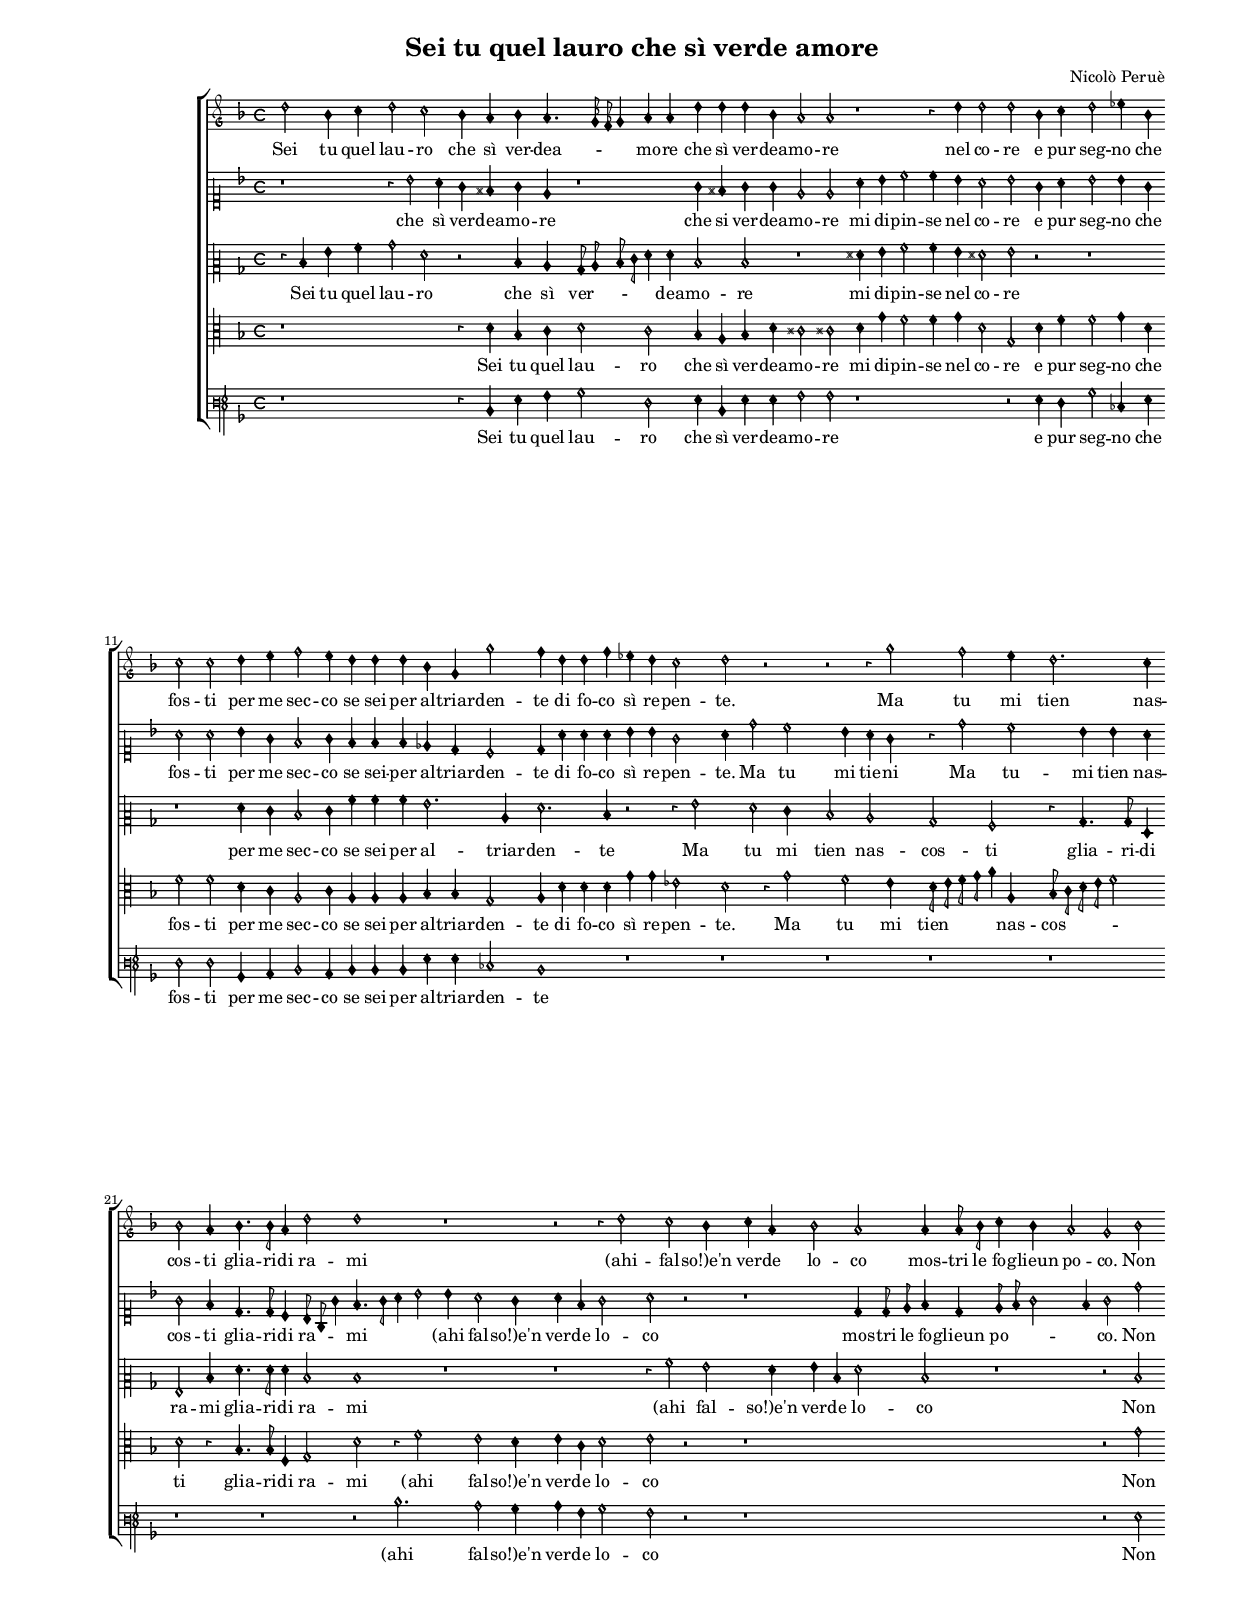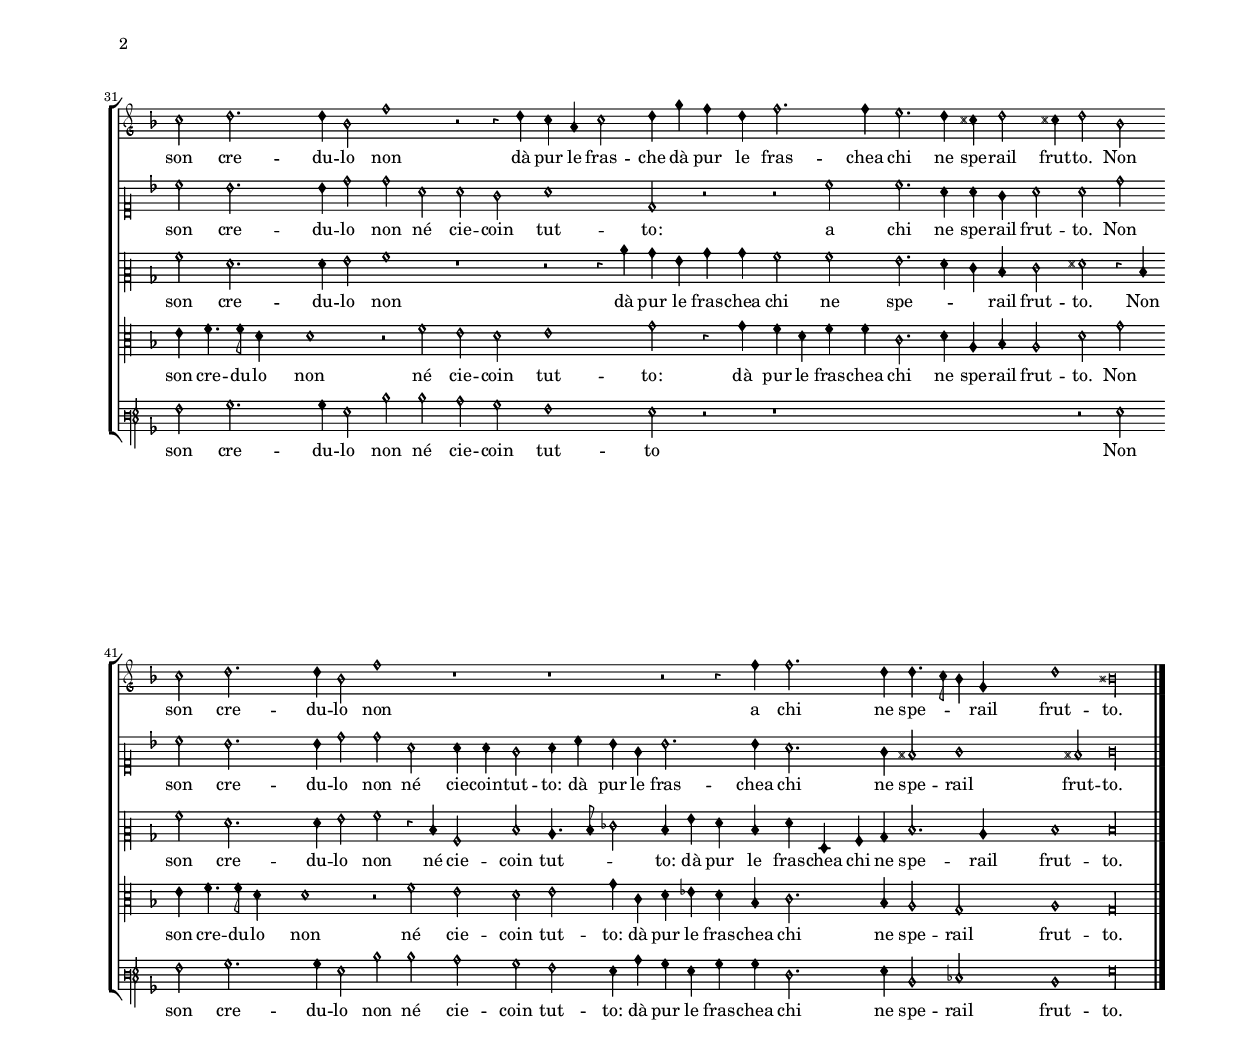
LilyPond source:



\version "2.12.0"







#(set-default-paper-size "a4")



\paper {
 top-system-spacing #'basic-distance = #10
  system-system-spacing #'basic-distance = #25
  last-bottom-spacing #'basic-distance = #10


  line-width    = 177.185\mm

  left-margin   = 20.0688\mm

  top-margin    = 12.7464\mm

  bottom-margin = 12.7464\mm

  %%indent = 0 \mm
 
  %%set to ##t if your score is less than one page:
 
  ragged-last-bottom = ##t
 
  ragged-bottom = ##f
 
  %% system-separator-markup = \slashSeparator 
  
}





\header {

    title = "Sei tu quel lauro che sì verde amore"

    composer = "Nicolò Peruè"
    
}





AvoiceAA = \relative c'{

\set Score.defaultBarType = "empty"
\override Staff.TimeSignature #'style = #'neomensural
\override Staff.Accidental #'glyph-name-alist = #alteration-mensural-glyph-name-alist
\override Stem #'flag-style = #'mensural
\override Stem #'thickness = #1.0
   \override Voice.NoteHead #'style = #'petrucci
\override Voice.Rest #'style = #'neomensural
\override Score.SpacingSpanner #'spacing-increment = #1.0 % tight spacing     
%% esto se usa para omitir el corchete   override Score.SystemStartBracket #'transparent = ##t
    \clef "petrucci-g"
    \key f \major 
   
 
    \key f \major 
   
 
    \time 4/4
     \autoBeamOff

 
    d'2 bes4 c      | % 1

    d2 c      | % 2

\cadenzaOn
    bes4 a bes a4. 
\cadenzaOff
        | % 3

    s8 g16 f g4 a a      | % 4
  
  d d d bes         | % 5
 
\set Score.currentBarNumber = #6
   a2 a      | % 6
 
   r1  | % 

    r4 d d2      | % 8
 
   d bes4 c      | % 9
 
   d2 ees4 bes         | % 10
  
\set Score.currentBarNumber = #11
  c2 c      | % 11
  
  d4 e f2      | % 12
  
  e4 d d d      | % 13
 
   bes g g'2      | % 14
 
   f4 d d f         | % 15
 
\set Score.currentBarNumber = #16
\cadenzaOn
   ees d c2  s4 
\cadenzaOff
      | % 16
 
\cadenzaOn
   d2 r  s4 
 \cadenzaOff
     | % 17
 
\cadenzaOn
   r2 r4 g2 
     \cadenzaOff
    | % 18
 
\cadenzaOn
   s4 f2 ees4 s4 
     \cadenzaOff
    | % 19
 
   d2. c4         | % 20
 
\set Score.currentBarNumber = #21
\cadenzaOn
   bes2 a4 bes4. 
     \cadenzaOff
     | % 21
 
   s8 bes a4 d2      | % 22
 
\cadenzaOn
   d1  s4 
     \cadenzaOff
    | % 23
 
   r1  | % 

\cadenzaOn
    r2 r4 d2 
   \cadenzaOff
         | % 25
 
\set Score.currentBarNumber = #26
\cadenzaOn
   s4 c2 bes4  s4 
   \cadenzaOff
     | % 26
 
   c a bes2      | % 27
 
   a a4 a8 bes      | % 28
 
   c4 bes a2      | % 29
 
   g bes         | % 30
  
\set Score.currentBarNumber = #31
\cadenzaOn
  c d2. 
    \cadenzaOff
     | % 31
  
  s4 d bes2      | % 32
 
   f'1      | % 33
 
   r2 r4 d      | % 34
 
   c a c2         | % 35
 
\set Score.currentBarNumber = #36
   d4 g f d      | % 36
 
   f2. f4      | % 37
 
   e2. d4      | % 38
 
   cis d2 cis!4      | % 39
 
   d2 bes         | % 40
 
\set Score.currentBarNumber = #41
\cadenzaOn
   c d2. 
     \cadenzaOff
     | % 41
  
  s4 d bes2      | % 42
 
   f'1      | % 43
  
  r1   | % 

 r1     | % 45
\set Score.currentBarNumber = #46
    r2 r4 f      | % 46
 
   f2. d4      | % 47
 
\cadenzaOn
  d4. c8 bes4 g s2 
     \cadenzaOff
     | % 48
 
   d'1     | % 49
 
   bis\longa  \bar "|." 
\override Staff.BarLine #'transparent = ##f

}% end of last bar in partorvoice

 







AvoiceBA = \relative c'{

     \override Staff.TimeSignature #'style = #'neomensural
\override Staff.Accidental #'glyph-name-alist = #alteration-mensural-glyph-name-alist
\override Stem #'flag-style = #'mensural
\override Stem #'thickness = #1.0
   \override Voice.NoteHead #'style = #'petrucci
\override Voice.Rest #'style = #'neomensural  
\override Score.SpacingSpanner #'spacing-increment = #1.0 % tight spacing     
  \clef "petrucci-c1"
    \key f \major 
   
 
    \key f \major 
   
 
    \time 4/4
\autoBeamOff

 
    r1  | % 
 
   r4 bes'2 a4      | % 2

\cadenzaOn
    g fis g e  s8 
\cadenzaOff
      | % 3
 
   r1  | % 

    g4 fis g g      | % 5
 
   e2 e      | % 6
 
   a4 bes c2      | % 7
 
   c4 bes a2      | % 8
 
   bes g4 a      | % 9
 
   bes2 bes4 g      | % 10
 
   a2 a      | % 11
 
   bes4 g f2      | % 12
  
  g4 f f f      | % 13
 
   ees d c2      | % 14
   
 d4 a' a a      | % 15
  
\cadenzaOn
  bes bes g2  s4 
\cadenzaOff
       | % 16
  
\cadenzaOn
  a4 d2 c2 
   \cadenzaOff
    | % 17
  
\cadenzaOn
  s4 bes a g s4 
      \cadenzaOff
    | % 18
 
\cadenzaOn
   r d'2 c2 
        \cadenzaOff
      | % 19
 
   s4 bes bes a      | % 20
 
\cadenzaOn
   g2 f4 d4. 
      \cadenzaOff
     | % 21
 
   s8 d c4 bes8 g g'4      | % 22
 
\cadenzaOn
  f4. g8 a4 bes2 
    \cadenzaOff
         | % 23
 
   bes4 a2 g4      | % 24
 
\cadenzaOn
   a f g2  s4 
   \cadenzaOff
     | % 25
 
\cadenzaOn
   a2 r   s4 
   \cadenzaOff
    | % 26
 
   r1  | % 
 
   d,4 d8 e f4 d      | % 28
 
   e8 f g2 f4      | % 29
  
  g2 d'      | % 30
 
\cadenzaOn
   c bes2. 
    \cadenzaOff
    | % 31
 
   s4 bes d2      | % 32
 
   d a      | % 33
 
   a g      | % 34
  
  a1      | % 35
  
  d,2 r      | % 36
 
   r c'      | % 37
 
   c2. a4      | % 38
 
   a g a2      | % 39
 
   a d      | % 40
 
\cadenzaOn
   c bes2. 
    \cadenzaOff
      | % 41
  
  s4 bes d2      | % 42
 
   d a      | % 43
 
   a4 a g2      | % 44
 
   a4 c bes g      | % 45
 
   bes2. bes4      | % 46
 
   a2. g4      | % 47
 
\cadenzaOn
   fis2 g1 
      \cadenzaOff
  | % 48
 
   s2 fis!      | % 49
 
   g\longa  \bar "|." 

\override Staff.BarLine #'transparent = ##f
}% end of last bar in partorvoice

 





AvoiceCA = \relative c{

\override Staff.TimeSignature #'style = #'neomensural
\override Staff.Accidental #'glyph-name-alist = #alteration-mensural-glyph-name-alist
\override Stem #'flag-style = #'mensural
\override Stem #'thickness = #1.0
   \override Voice.NoteHead #'style = #'petrucci
\override Voice.Rest #'style = #'neomensural
\override Score.SpacingSpanner #'spacing-increment = #1.0 % tight spacing     
    \clef "petrucci-c2"
   
    \key f \major 
   
 
    \key f \major 
   
 
    \time 4/4
\autoBeamOff

 
    r4 d' g a      | % 1
 
   bes2 f      | % 2
  
\cadenzaOn
  r d4 c s8 
\cadenzaOff
       | % 3
 
   bes8 c d e f4 f      | % 4

    d2 d      | % 5
  
  r1  | % 
 
   fis4 g a2      | % 7
 
   a4 g fis2      | % 8
  
  g r      | % 9
  
  r1  | % 
 
  r1 | % 11
   f4 e d2      | % 12
 
   e4 a a a      | % 13

    g2. c,4      | % 14

    f2. d4      | % 15
 
\cadenzaOn
   r2 r4 g2 
\cadenzaOff
         | % 16
 
\cadenzaOn
   s4 f2 e4  s4 
 \cadenzaOff
     | % 17
 
\cadenzaOn
   d2 c s4 
    \cadenzaOff
     | % 18
 
\cadenzaOn
   bes2 a s4 
   \cadenzaOff
     | % 19
 
   r4 bes4. bes8 f4      | % 20
 
\cadenzaOn
   g2 d'4 f4. 
      \cadenzaOff
    | % 21
 
   s8 f f4 d2      | % 22
 
\cadenzaOn
   d1  s4 
       \cadenzaOff
    | % 23
 
   r1  | % 
 
\cadenzaOn
   r1 s4 
   \cadenzaOff
   | % 25
\cadenzaOn
   r4 a'2 g2 
      \cadenzaOff
     | % 26
 
   s4 f g d      | % 27
 
   f2 d      | % 28
 
   r1  | % 
 
   r2 d      | % 30
 
\cadenzaOn
   a' f2. 
     \cadenzaOff
     | % 31
 
   s4 f g2      | % 32
  
  a1      | % 33
  
  r1  | % 

    r2 r4 c      | % 35
  
  bes g bes bes      | % 36
 
   a2 a      | % 37
 
   g2. f4      | % 38
 
   e d e2      | % 39
 
  fis r4 d      | % 40
 
 \cadenzaOn
  a'2 f2. 
     \cadenzaOff
     | % 41
 
   s4 f g2      | % 42
  
  a r4 d,      | % 43
 
   a2 d      | % 44
  
  c4. d8 ees2      | % 45

    d4 g f d      | % 46
 
   f f, a bes      | % 47
 
 \cadenzaOn
   d2. c4  s2 
    \cadenzaOff
    | % 48
  
  d1     | % 49
 
   d\longa  \bar "|." 
\override Staff.BarLine #'transparent = ##f
}% end of last bar in partorvoice

 






AvoiceDA = \relative c{

   \override Staff.TimeSignature #'style = #'neomensural
\override Staff.Accidental #'glyph-name-alist = #alteration-mensural-glyph-name-alist
\override Stem #'flag-style = #'mensural
\override Stem #'thickness = #1.0
   \override Voice.NoteHead #'style = #'petrucci
\override Voice.Rest #'style = #'neomensural
\override Score.SpacingSpanner #'spacing-increment = #1.0 % tight spacing     
    \clef "petrucci-c3"


    \key f \major 
   
 
    \key f \major 
   
 
    \time 4/4 
 
\autoBeamOff

   r1 *2  | % 

\cadenzaOn
    r4 d' bes c  s8 
\cadenzaOff
      | % 3
 
   d2 c      | % 4
 
   bes4 a bes d      | % 5
 
   cis2 cis!      | % 6
 
   d4 g f2      | % 7
  
  f4 g d2      | % 8
  
  g, d'4 f      | % 9
 
   f2 g4 d      | % 10
 
   f2 f      | % 11
 
   d4 c a2      | % 12
 
   c4 a a a      | % 13
 
   bes bes g2      | % 14
 
   a4 d d d      | % 15
 
\cadenzaOn
   g g ees2  s4 
\cadenzaOff
       | % 16
 
\cadenzaOn
   d2 r4 g2 
   \cadenzaOff
    | % 17
 
\cadenzaOn
   s4 f2 ees4  s4 
    \cadenzaOff
    | % 18
 
 \cadenzaOn
  d8 ees f g a4 a,  s4 
    \cadenzaOff
     | % 19
 
   bes8 c d ees f2      | % 20
 
 \cadenzaOn
   d r4 bes4. 
     \cadenzaOff
      | % 21
 
   s8 bes f4 g2      | % 22
 
 \cadenzaOn
   d' r4 f2 
      \cadenzaOff
     | % 23
 
   s4 e2 d4      | % 24
  
 \cadenzaOn
  e c d2  s4 
       \cadenzaOff
     | % 25

 \cadenzaOn
    e2 r  s4 
  \cadenzaOff
     | % 26
  
  r1 *3  | % 
  
  r2 g      | % 30
  
\cadenzaOn
  e4 f4. f8 d4 s4 
   \cadenzaOff
    | % 31

    d1      | % 32
 
   r2 f      | % 33
 
   e d      | % 34
 
   e1      | % 35
 
   g2 r4 g      | % 36
  
  f d f f      | % 37
 
   c2. d4      | % 38
 
   a bes a2      | % 39
 
   d g      | % 40
 
\cadenzaOn
   e4 f4. f8 d4 s4 
     \cadenzaOff
   | % 41
 
   d1      | % 42
 
   r2 f      | % 43
  
  e d      | % 44
 
   e g4 c,      | % 45
 
   d ees d bes      | % 46
 
   c2. bes4      | % 47
 
\cadenzaOn
   a2 g s2 
    \cadenzaOff
     | % 48
 
   a1     | % 49
 
   g\longa  \bar "|." 
\override Staff.BarLine #'transparent = ##f
}% end of last bar in partorvoice

 






AvoiceEA = \relative c{

   \override Staff.TimeSignature #'style = #'neomensural
\override Staff.Accidental #'glyph-name-alist = #alteration-mensural-glyph-name-alist
\override Stem #'flag-style = #'mensural
\override Stem #'thickness = #1.0
   \override Voice.NoteHead #'style = #'petrucci
\override Voice.Rest #'style = #'neomensural
\override Score.SpacingSpanner #'spacing-increment = #1.0 % tight spacing 
      \clef "petrucci-f3" 
    \key f \major 
   
 
    \key f \major 
  
 
    \time 4/4 
   
 \autoBeamOff

 r1 *2  | % 

\cadenzaOn
    r4 d g a  s8 
\cadenzaOff
      | % 3
 
   bes2 f      | % 4
  
  g4 d g g      | % 5
  
  a2 a      | % 6
 
  r1 *2  | % 
 
   r2 g4 f      | % 9
 
   bes2 ees,4 g      | % 10
 
   f2 f      | % 11
 
   bes,4 c d2      | % 12
 
   c4 d d d      | % 13
 
   g g ees2      | % 14
  
  d1      | % 15
 
\cadenzaOn
   r1 s4 
\cadenzaOff
   | % 

\cadenzaOn
   r1 s4 
\cadenzaOff
  | %17
\cadenzaOn
  r1 s4 
\cadenzaOff
  | % 18
\cadenzaOn
  r1 s4 
\cadenzaOff
  | % 19
  r1 | % 20
\cadenzaOn
  r1 s8 
\cadenzaOff
   | % 21
  r1 | % 22 
\cadenzaOn
   r2 d'2. 
   \cadenzaOff
     | % 23
 
   s4 c2 bes4      | % 24
 
\cadenzaOn
   c a bes2  s4 
  \cadenzaOff
     | % 25
  
\cadenzaOn
  a2 r  s4 
    \cadenzaOff
    | % 26
  
  r1 *3  | % 

    r2 g      | % 30
 
 \cadenzaOn
  a bes2. 
     \cadenzaOff
     | % 31
 
   s4 bes g2      | % 32
 
   d' d      | % 33
 
   c bes      | % 34
 
   a1      | % 35
 
   g2 r      | % 36
  
  r1 *3  | % 
 
   r2 g      | % 40
 
 \cadenzaOn
   a bes2. 
      \cadenzaOff
     | % 41
 
   s4 bes g2      | % 42
 
   d' d      | % 43
  
  c bes      | % 44
 
   a g4 c      | % 45
 
   bes g bes bes      | % 46
 
   f2. g4      | % 47
 
 \cadenzaOn
   d2 ees s2 
   \cadenzaOff
     | % 48
  
  d1     | % 49
 
   g\longa  \bar "|." 
\override Staff.BarLine #'transparent = ##f
}% end of last bar in partorvoice

      




ApartAverseA = \lyricmode {
 \set stanza =  \skip4 Sei tu quel lau -- ro  che sì ver -- dea -- \skip4 \skip4 \skip4 mo -- re 
 che sì ver -- dea -- mo -- re  nel co -- re 
 e pur seg -- no  che fos -- ti  per me sec -- co 
 se sei per al -- triar -- den -- te  di fo -- co  sì re -- pen -- te. 
 Ma tu mi tien nas -- cos -- ti  glia -- ri -- di  ra -- mi  (ahi -- fal -- so!)e'n  ver -- de  lo -- co  mos -- tri  le fo -- glieun  po -- co. 
 Non son cre -- du -- lo  non dà pur le fras -- che 
 dà pur le fras -- chea  chi ne spe -- rail  frut -- to. 
 Non son cre -- du -- lo  non a chi ne spe -- \skip4 \skip4 rail  frut -- to.  
}
      


ApartBverseA = \lyricmode { 
\set stanza =  \skip4 che  sì  ver -- dea -- mo -- re 
 che si ver -- dea -- mo -- re  mi di -- pin -- se  nel co -- re 
 e pur seg -- no  che fos -- ti  per me sec -- co  se sei -- per  al -- triar -- den -- te  di fo -- co  sì re -- pen -- te. 
 Ma tu mi tie -- ni 
 Ma tu -- mi  tien nas -- cos -- ti  glia -- ri -- di  ra -- \skip4 \skip4 mi \skip4 \skip4 \skip4 (ahi fal -- so!)e'n  ver -- de  lo -- co  mos -- tri  le fo -- glieun  po -- \skip4 \skip4 \skip4 co. 
 Non son cre -- du -- lo  non né cie -- coin  tut -- to: 
 a chi ne spe -- rail  frut -- to. 
 Non son cre -- du -- lo  non né cie -- coin -- tut -- to: 
 dà pur le fras -- chea  chi ne spe -- rail  frut -- to.  
}
      


ApartCverseA = \lyricmode { 
\set stanza =  \skip4 Sei tu quel lau -- ro  che sì ver -- \skip4 \skip4 \skip4 \skip4  dea -- mo -- re  mi di -- pin -- se  nel co -- re 
 per me sec -- co  se sei per al -- triar -- den -- te  Ma tu mi tien nas -- cos -- ti  glia -- ri -- di  ra -- mi 
 glia -- ri -- di  ra -- mi  (ahi fal -- so!)e'n  ver -- de  lo -- co  Non son cre -- du -- lo  non
 dà pur le fras -- chea  chi ne spe -- \skip4 \skip4 rail  frut -- to. 
 Non son cre -- du -- lo  non né cie -- coin  tut -- \skip4 \skip4 to: 
 dà pur le fras -- chea  chi ne spe -- rail  frut -- to.  
}
      


ApartDverseA = \lyricmode { 
\set stanza =  \skip4 Sei tu quel lau -- ro  che sì ver -- dea -- mo -- re  mi di -- pin -- se  nel co -- re 
 e pur seg -- no  che fos -- ti  per me sec -- co 
 se sei per al -- triar -- den -- te  di fo -- co  sì re -- pen -- te. 
 Ma tu mi tien \skip4 \skip4 \skip4 \skip4 nas -- cos -- \skip4 \skip4 \skip4 \skip4 ti  glia -- ri -- di  ra -- mi  (ahi fal -- so!)e'n  ver -- de  lo -- co  Non son cre -- du -- lo  non
 né cie -- coin  tut -- to:  dà pur le fras -- chea  chi ne spe -- rail  frut -- to. 
 Non son cre -- du -- lo  non né cie -- coin  tut -- to: 
 dà pur le fras -- chea  chi ne spe -- rail  frut -- to.  
}
      


ApartEverseA = \lyricmode { 
\set stanza =  \skip4 Sei tu quel lau -- ro  che sì ver -- dea -- mo -- re  e pur seg -- no  che fos -- ti  per me sec -- co 
 se sei per al -- triar -- den -- te (ahi fal -- so!)e'n  ver -- de  lo -- co  Non son cre -- du -- lo  non
 né cie -- coin  tut -- to  Non son cre -- du -- lo  non né cie -- coin  tut -- to: 
 dà pur le fras -- chea  chi ne spe -- rail  frut -- to.  
}





\score {
 
    <<
 
        \context StaffGroup = B<<
 
            \context Staff = ApartA <<
 
                \context Voice = AvoiceAA \AvoiceAA

            >>




             \context Lyrics = ApartAverseA\lyricsto AvoiceAA  \ApartAverseA


            \context Staff = ApartB <<
 
                \context Voice = AvoiceBA \AvoiceBA

            >>


             \context Lyrics = ApartBverseA\lyricsto AvoiceBA  \ApartBverseA


            \context Staff = ApartC <<
 
                \context Voice = AvoiceCA \AvoiceCA

            >>

 
            \context Lyrics = ApartCverseA\lyricsto AvoiceCA  \ApartCverseA


            \context Staff = ApartD <<
 
                \context Voice = AvoiceDA \AvoiceDA

            >>


             \context Lyrics = ApartDverseA\lyricsto AvoiceDA  \ApartDverseA


            \context Staff = ApartE <<
 
                \context Voice = AvoiceEA \AvoiceEA

            >>

 
            \context Lyrics = ApartEverseA\lyricsto AvoiceEA  \ApartEverseA


        >> %end of StaffGroupB





      \set Score.skipBars = ##t

            \set Score.markFormatter = #format-mark-box-letters %%boxed rehearsal-marks

       \override Score.TimeSignature #'style = #'() %%makes timesigs always numerical

      %% remove previous line to get cut-time/alla breve or common time
 
      \set Score.pedalSustainStyle = #'mixed
 
       %% make spanners comprise the note it end on, so that there is no doubt that this note is included.

       \override Score.TrillSpanner #'(bound-details right padding) = #-2

      \override Score.TextSpanner #'(bound-details right padding) = #-1

      %% Lilypond's normal textspanners are too weak:
  
      \override Score.TextSpanner #'dash-period = #1

      \override Score.TextSpanner #'dash-fraction = #0.5

      %% lilypond chordname font, like mscore jazzfont, is both far too big and extremely ugly (olagunde@start.no):

      \override Score.ChordName #'font-family = #'roman
 
      \override Score.ChordName #'font-size =#0
 
      %% In my experience the normal thing in printed scores is maj7 and not the triangle. (olagunde):

      \set Score.majorSevenSymbol = \markup {maj7}

  >>



  %% Boosey and Hawkes, and Peters, have barlines spanning all staff-groups in a score,

  %% Eulenburg and Philharmonia, like Lilypond, have no barlines between staffgroups.

  %% If you want the Eulenburg/Lilypond style, comment out the following line:

  

\layout {\context {\Score \override BarLine #'transparent = ##t}}

}%% end of score-block 



#(set-global-staff-size 14)
